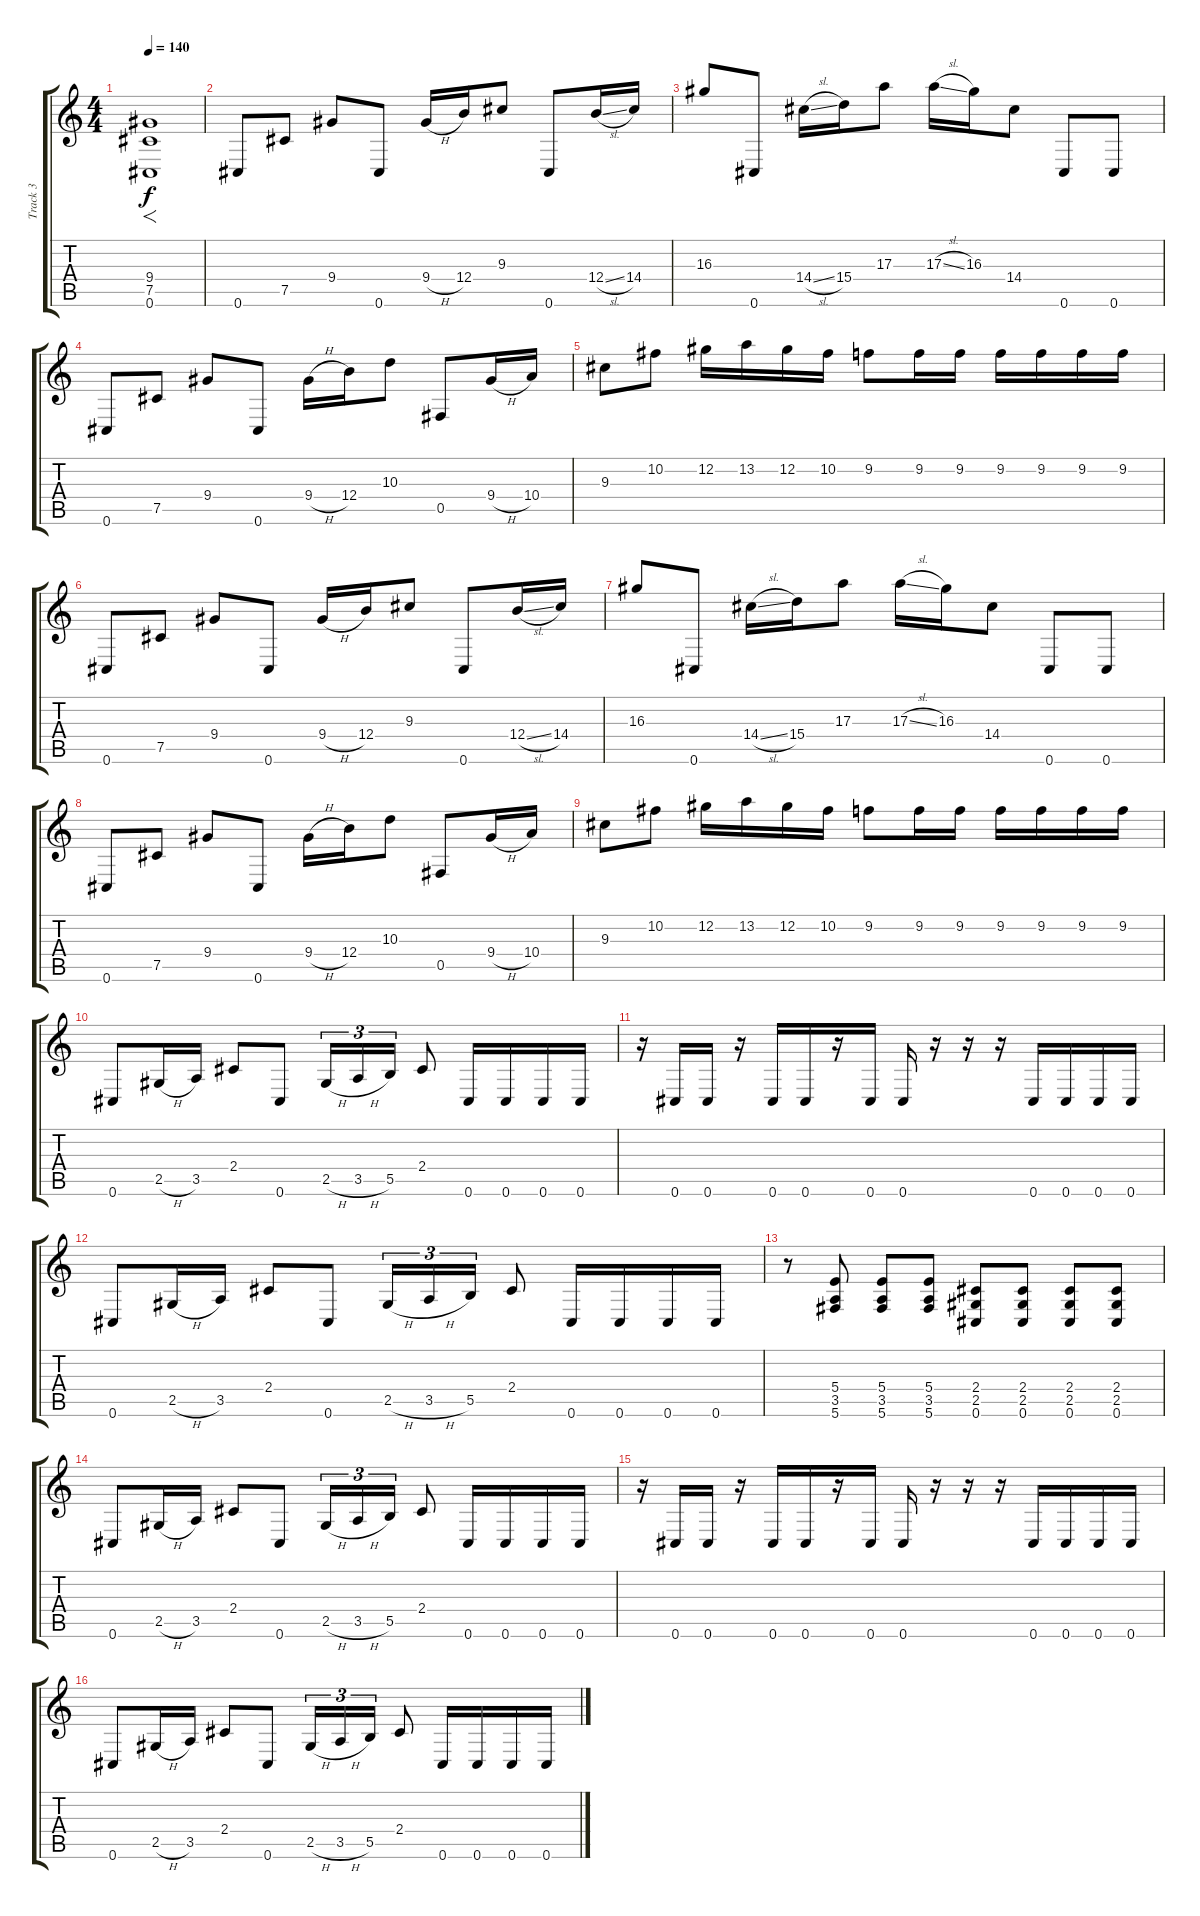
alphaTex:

\track ("Track 3" "Track 3") {instrument distortionguitar}
\staff {score tabs}
\tuning (Db4 Ab3 E3 B2 Gb2 Db2) {hide}
\ts (4 4)
\tempo 140
\clef g2
\ks c
(9.4 7.5 0.6).1{f dy f} |
0.6.8 7.5.8 9.4.8 0.6.8 9.4{h}.16 12.4.16 9.3.8 0.6.8 12.4{sl}.16 14.4.16 |
16.3.8 0.6.8 14.4{sl}.16 15.4.16 17.3.8 17.3{sl}.16 16.3.16 14.4.8 0.6.8 0.6.8 |
0.6.8 7.5.8 9.4.8 0.6.8 9.4{h}.16 12.4.16 10.3.8 0.5.8 9.4{h}.16 10.4.16 |
9.3.8 10.2.8 12.2.16 13.2.16 12.2.16 10.2.16 9.2.8 9.2.16 9.2.16 9.2.16 9.2.16 9.2.16 9.2.16 |
0.6.8 7.5.8 9.4.8 0.6.8 9.4{h}.16 12.4.16 9.3.8 0.6.8 12.4{sl}.16 14.4.16 |
16.3.8 0.6.8 14.4{sl}.16 15.4.16 17.3.8 17.3{sl}.16 16.3.16 14.4.8 0.6.8 0.6.8 |
0.6.8 7.5.8 9.4.8 0.6.8 9.4{h}.16 12.4.16 10.3.8 0.5.8 9.4{h}.16 10.4.16 |
9.3.8 10.2.8 12.2.16 13.2.16 12.2.16 10.2.16 9.2.8 9.2.16 9.2.16 9.2.16 9.2.16 9.2.16 9.2.16 |
0.6.8 2.5{h}.16 3.5.16 2.4.8 0.6.8 2.5{h}.16{tu (3 2)} 3.5{h}.16{tu (3 2)} 5.5.16{tu (3 2)} 2.4.8 0.6.16 0.6.16 0.6.16 0.6.16 |
r.16 0.6.16 0.6.16 r.16 0.6.16 0.6.16 r.16 0.6.16 0.6.16 r.16 r.16 r.16 0.6.16 0.6.16 0.6.16 0.6.16 |
0.6.8 2.5{h}.16 3.5.16 2.4.8 0.6.8 2.5{h}.16{tu (3 2)} 3.5{h}.16{tu (3 2)} 5.5.16{tu (3 2)} 2.4.8 0.6.16 0.6.16 0.6.16 0.6.16 |
r.8 (5.4 3.5 5.6).8 (5.4 3.5 5.6).8 (5.4 3.5 5.6).8 (2.4 2.5 0.6).8 (2.4 2.5 0.6).8 (2.4 2.5 0.6).8 (2.4 2.5 0.6).8 |
0.6.8 2.5{h}.16 3.5.16 2.4.8 0.6.8 2.5{h}.16{tu (3 2)} 3.5{h}.16{tu (3 2)} 5.5.16{tu (3 2)} 2.4.8 0.6.16 0.6.16 0.6.16 0.6.16 |
r.16 0.6.16 0.6.16 r.16 0.6.16 0.6.16 r.16 0.6.16 0.6.16 r.16 r.16 r.16 0.6.16 0.6.16 0.6.16 0.6.16 |
0.6.8 2.5{h}.16 3.5.16 2.4.8 0.6.8 2.5{h}.16{tu (3 2)} 3.5{h}.16{tu (3 2)} 5.5.16{tu (3 2)} 2.4.8 0.6.16 0.6.16 0.6.16 0.6.16
